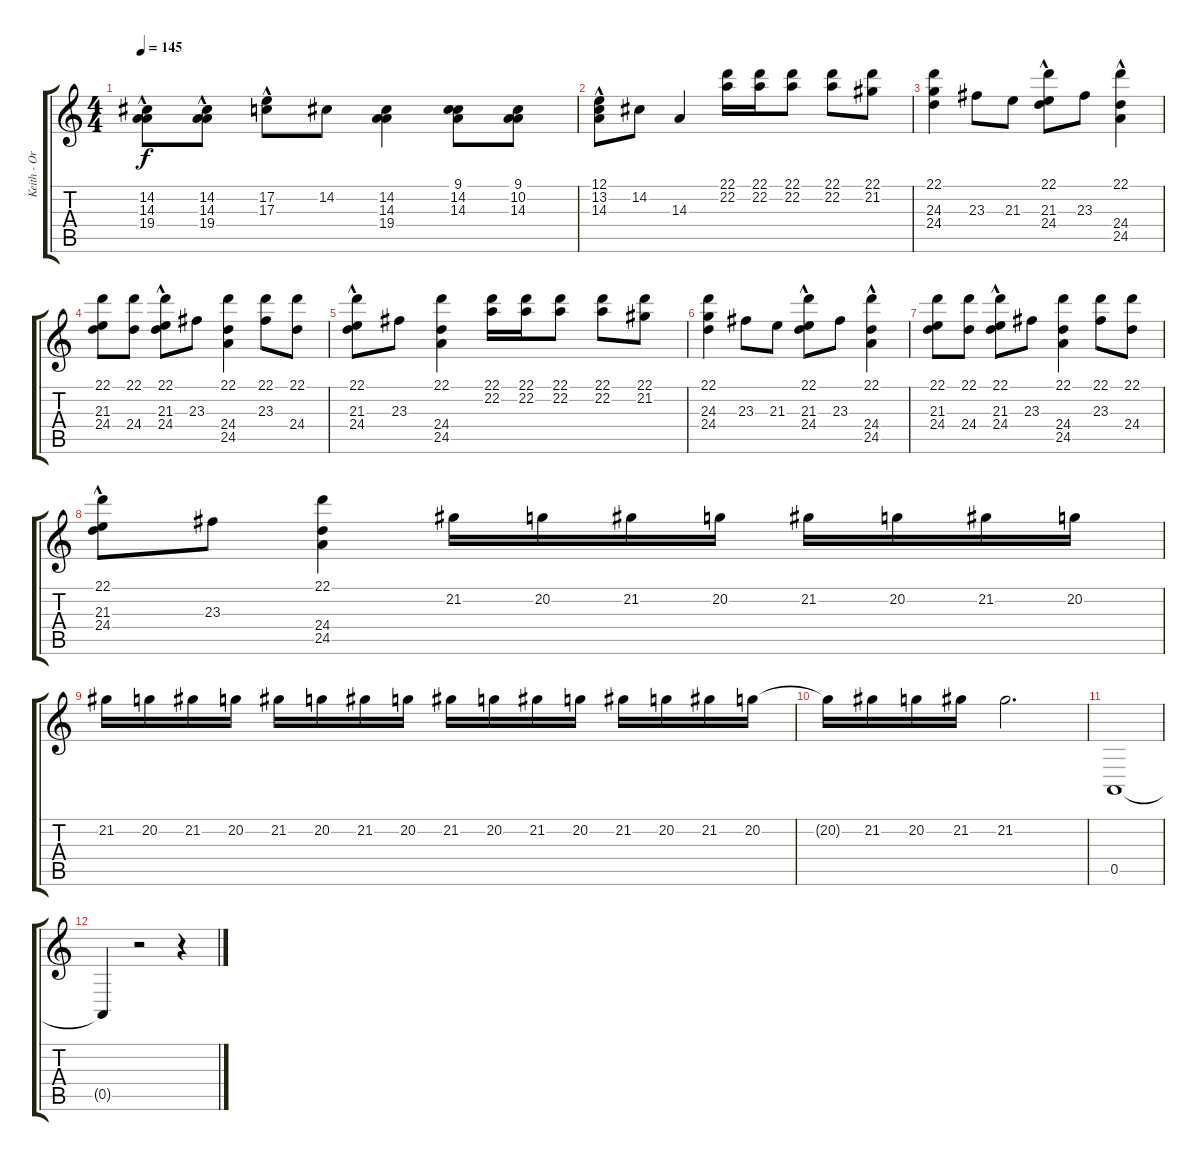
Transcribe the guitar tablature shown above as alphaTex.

\track ("Keith - Organ RH" "Keith - Or") {instrument percussiveorgan}
\staff {score tabs}
\tuning (E4 B3 G3 D3 A2 E2) {hide}
\ts (4 4)
\tempo 145
\clef g2
\ks c
(14.2{hac} 14.3 19.4).8{dy f} (14.2{hac} 14.3 19.4).8 (17.2{hac} 17.3).8 14.2.8 (14.2 14.3 19.4).4 (9.1 14.2 14.3).8 (9.1 10.2 14.3).8 |
(12.1{hac} 13.2 14.3{hac}).8 14.2.8 14.3.4 (22.1 22.2).16 (22.1 22.2).16 (22.1 22.2).8 (22.1 22.2).8 (22.1 21.2).8 |
(22.1 24.3 24.4).4 23.3.8 21.3.8 (22.1{hac} 21.3 24.4).8 23.3.8 (22.1 24.4 24.5{hac}).4 |
(22.1 21.3 24.4).8 (22.1 24.4).8 (22.1{hac} 21.3 24.4).8 23.3.8 (22.1 24.4 24.5).4 (22.1 23.3).8 (22.1 24.4).8 |
(22.1{hac} 21.3 24.4).8 23.3.8 (22.1 24.4 24.5).4 (22.1 22.2).16 (22.1 22.2).16 (22.1 22.2).8 (22.1 22.2).8 (22.1 21.2).8 |
(22.1 24.3 24.4).4 23.3.8 21.3.8 (22.1{hac} 21.3 24.4).8 23.3.8 (22.1 24.4 24.5{hac}).4 |
(22.1 21.3 24.4).8 (22.1 24.4).8 (22.1{hac} 21.3 24.4).8 23.3.8 (22.1 24.4 24.5).4 (22.1 23.3).8 (22.1 24.4).8 |
(22.1{hac} 21.3 24.4).8 23.3.8 (22.1 24.4 24.5).4 21.2.16 20.2.16 21.2.16 20.2.16 21.2.16 20.2.16 21.2.16 20.2.16 |
21.2.16 20.2.16 21.2.16 20.2.16 21.2.16 20.2.16 21.2.16 20.2.16 21.2.16 20.2.16 21.2.16 20.2.16 21.2.16 20.2.16 21.2.16 20.2.16 |
20.2{t}.16 21.2.16 20.2.16 21.2.16 21.2.2{d} |
0.5.1 |
0.5{t}.4 r.2 r.4
